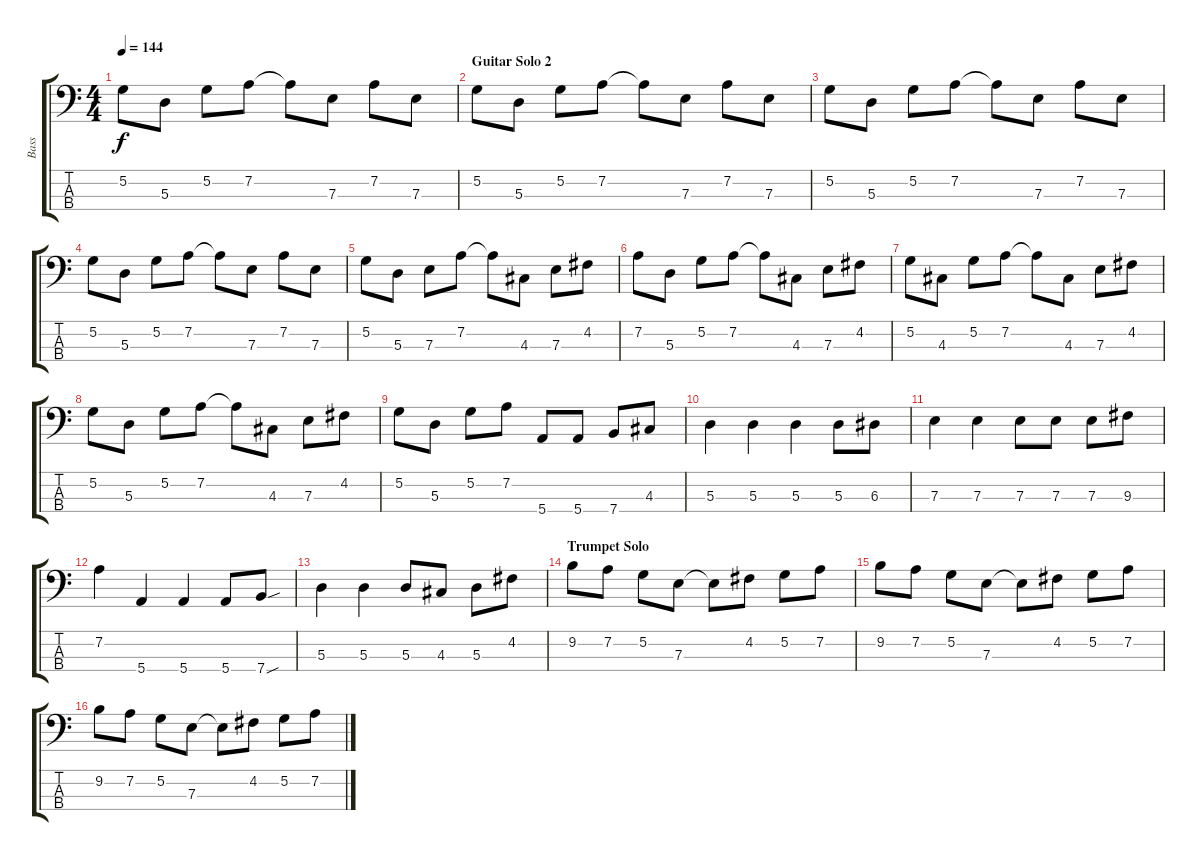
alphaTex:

\track ("Bass" "Bass") {instrument electricbassfinger}
\staff {score tabs}
\tuning (G2 D2 A1 E1) {hide}
\ts (4 4)
\tempo 144
\clef f4
\ks c
5.2.8{dy f} 5.3.8 5.2.8 7.2.8 7.2{t}.8 7.3.8 7.2.8 7.3.8 |
\section ("" "Guitar Solo 2")
5.2.8 5.3.8 5.2.8 7.2.8 7.2{t}.8 7.3.8 7.2.8 7.3.8 |
5.2.8 5.3.8 5.2.8 7.2.8 7.2{t}.8 7.3.8 7.2.8 7.3.8 |
5.2.8 5.3.8 5.2.8 7.2.8 7.2{t}.8 7.3.8 7.2.8 7.3.8 |
5.2.8 5.3.8 7.3.8 7.2.8 7.2{t}.8 4.3.8 7.3.8 4.2.8 |
7.2.8 5.3.8 5.2.8 7.2.8 7.2{t}.8 4.3.8 7.3.8 4.2.8 |
5.2.8 4.3.8 5.2.8 7.2.8 7.2{t}.8 4.3.8 7.3.8 4.2.8 |
5.2.8 5.3.8 5.2.8 7.2.8 7.2{t}.8 4.3.8 7.3.8 4.2.8 |
5.2.8 5.3.8 5.2.8 7.2.8 5.4.8 5.4.8 7.4.8 4.3.8 |
5.3.4 5.3.4 5.3.4 5.3.8 6.3.8 |
7.3.4 7.3.4 7.3.8 7.3.8 7.3.8 9.3.8 |
7.2.4 5.4.4 5.4.4 5.4.8 7.4{sou}.8 |
5.3.4 5.3.4 5.3.8 4.3.8 5.3.8 4.2.8 |
\section ("" "Trumpet Solo")
9.2.8 7.2.8 5.2.8 7.3.8 7.3{t}.8 4.2.8 5.2.8 7.2.8 |
9.2.8 7.2.8 5.2.8 7.3.8 7.3{t}.8 4.2.8 5.2.8 7.2.8 |
9.2.8 7.2.8 5.2.8 7.3.8 7.3{t}.8 4.2.8 5.2.8 7.2.8
